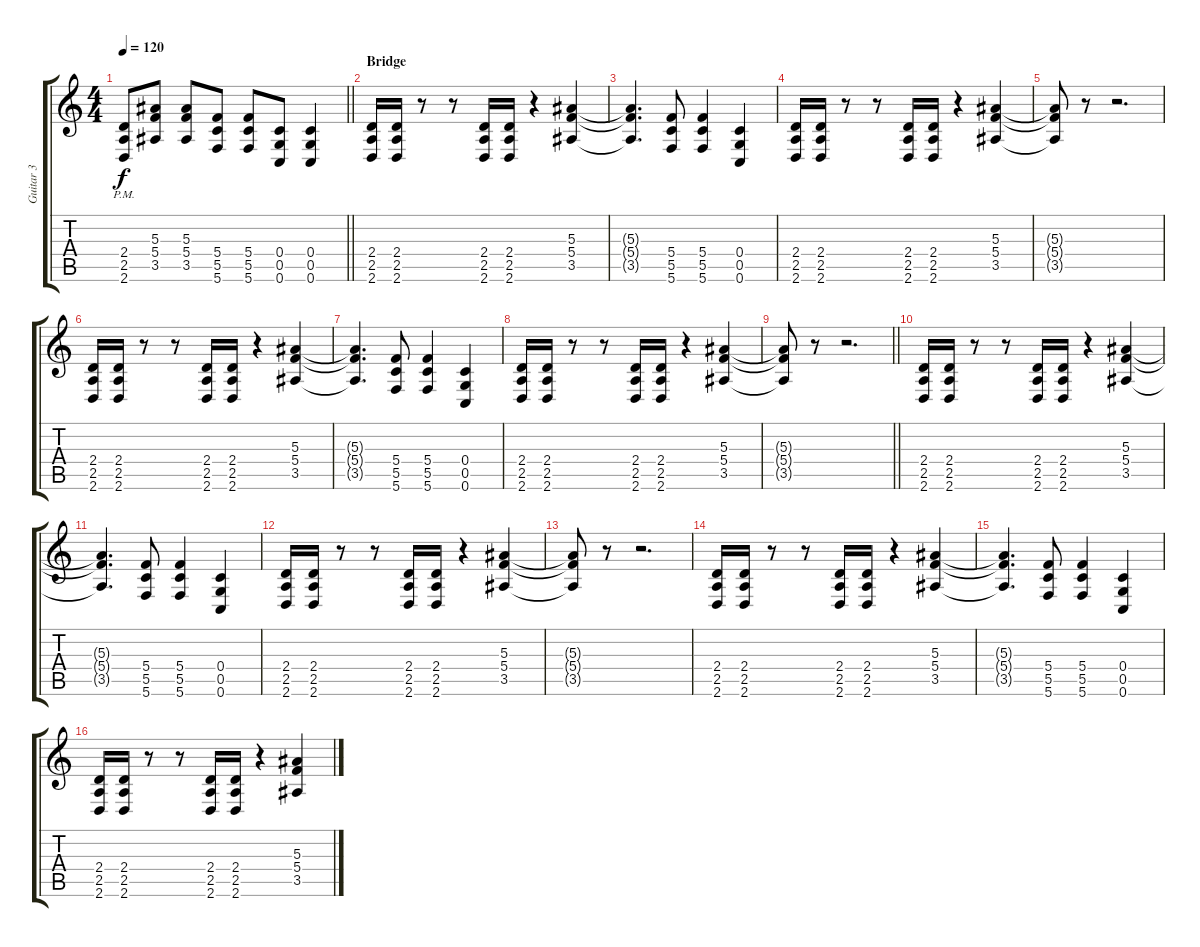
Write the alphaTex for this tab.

\track ("Guitar 3" "Guitar 3") {instrument distortionguitar}
\staff {score tabs}
\tuning (D4 A3 F3 C3 G2 C2) {hide}
\ts (4 4)
\tempo 120
\clef g2
\barLineRight lightlight
\ks c
(2.4{pm} 2.5{pm} 2.6{pm}).8{dy f} (5.3 5.4 3.5).8 (5.3 5.4 3.5).8 (5.4 5.5 5.6).8 (5.4 5.5 5.6).8 (0.4 0.5 0.6).8 (0.4 0.5 0.6).4 |
\section ("" "Bridge")
(2.4 2.5 2.6).16{volume 11} (2.4 2.5 2.6).16 r.8 r.8 (2.4 2.5 2.6).16 (2.4 2.5 2.6).16 r.4 (5.3 5.4 3.5).4 |
(5.3{t} 5.4{t} 3.5{t}).4{d} (5.4 5.5 5.6).8 (5.4 5.5 5.6).4 (0.4 0.5 0.6).4 |
(2.4 2.5 2.6).16 (2.4 2.5 2.6).16 r.8 r.8 (2.4 2.5 2.6).16 (2.4 2.5 2.6).16 r.4 (5.3 5.4 3.5).4 |
(5.3{t} 5.4{t} 3.5{t}).8 r.8 r.2{d} |
(2.4 2.5 2.6).16{volume 11} (2.4 2.5 2.6).16 r.8 r.8 (2.4 2.5 2.6).16 (2.4 2.5 2.6).16 r.4 (5.3 5.4 3.5).4 |
(5.3{t} 5.4{t} 3.5{t}).4{d} (5.4 5.5 5.6).8 (5.4 5.5 5.6).4 (0.4 0.5 0.6).4 |
(2.4 2.5 2.6).16 (2.4 2.5 2.6).16 r.8 r.8 (2.4 2.5 2.6).16 (2.4 2.5 2.6).16 r.4 (5.3 5.4 3.5).4 |
\barLineRight lightlight
(5.3{t} 5.4{t} 3.5{t}).8 r.8{volume 13} r.2{d} |
\section ("" "")
(2.4 2.5 2.6).16{volume 11} (2.4 2.5 2.6).16 r.8 r.8 (2.4 2.5 2.6).16 (2.4 2.5 2.6).16 r.4 (5.3 5.4 3.5).4 |
(5.3{t} 5.4{t} 3.5{t}).4{d} (5.4 5.5 5.6).8 (5.4 5.5 5.6).4 (0.4 0.5 0.6).4 |
(2.4 2.5 2.6).16 (2.4 2.5 2.6).16 r.8 r.8 (2.4 2.5 2.6).16 (2.4 2.5 2.6).16 r.4 (5.3 5.4 3.5).4 |
(5.3{t} 5.4{t} 3.5{t}).8 r.8{volume 13} r.2{d} |
(2.4 2.5 2.6).16{volume 11} (2.4 2.5 2.6).16 r.8 r.8 (2.4 2.5 2.6).16 (2.4 2.5 2.6).16 r.4 (5.3 5.4 3.5).4 |
(5.3{t} 5.4{t} 3.5{t}).4{d} (5.4 5.5 5.6).8 (5.4 5.5 5.6).4 (0.4 0.5 0.6).4 |
(2.4 2.5 2.6).16 (2.4 2.5 2.6).16 r.8 r.8 (2.4 2.5 2.6).16 (2.4 2.5 2.6).16 r.4 (5.3 5.4 3.5).4
